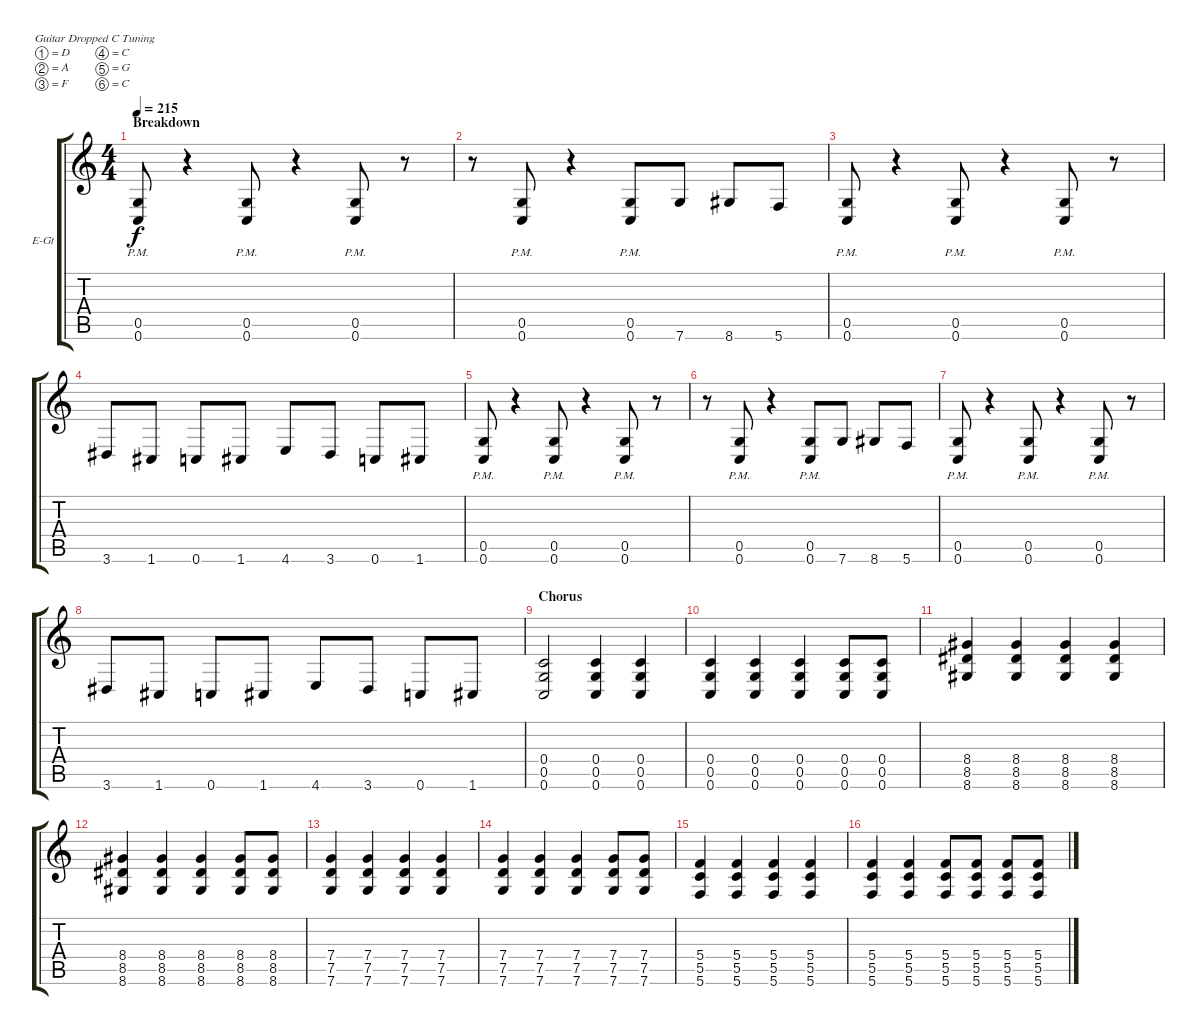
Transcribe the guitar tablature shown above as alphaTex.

\defaultSystemsLayout 4
\bracketExtendMode groupsimilarinstruments
\firstSystemTrackNameOrientation horizontal
\otherSystemsTrackNameOrientation horizontal
\track ("Guitar 2" "E-Gt") {instrument distortionguitar}
\staff {score tabs}
\tuning (D4 A3 F3 C3 G2 C2)
\ts (4 4)
\section ("" "Breakdown")
\tempo 215
\clef g2
\ks c
(0.6{pm} 0.5{pm}).8{dy f} r.4 (0.5{pm} 0.6{pm}).8 r.4 (0.6{pm} 0.5{pm}).8 r.8 |
r.8 (0.5{pm} 0.6{pm}).8 r.4 (0.6{pm} 0.5{pm}).8 7.6.8 8.6.8 5.6.8 |
(0.6{pm} 0.5{pm}).8 r.4 (0.5{pm} 0.6{pm}).8 r.4 (0.6{pm} 0.5{pm}).8 r.8 |
3.6.8 1.6.8 0.6.8 1.6.8 4.6.8 3.6.8 0.6.8 1.6.8 |
(0.6{pm} 0.5{pm}).8 r.4 (0.5{pm} 0.6{pm}).8 r.4 (0.6{pm} 0.5{pm}).8 r.8 |
r.8 (0.5{pm} 0.6{pm}).8 r.4 (0.6{pm} 0.5{pm}).8 7.6.8 8.6.8 5.6.8 |
(0.6{pm} 0.5{pm}).8 r.4 (0.5{pm} 0.6{pm}).8 r.4 (0.6{pm} 0.5{pm}).8 r.8 |
3.6.8 1.6.8 0.6.8 1.6.8 4.6.8 3.6.8 0.6.8 1.6.8 |
\section ("" "Chorus")
(0.6 0.5 0.4).2 (0.6 0.5 0.4).4 (0.6 0.5 0.4).4 |
(0.6 0.5 0.4).4 (0.6 0.5 0.4).4 (0.6 0.5 0.4).4 (0.6 0.5 0.4).8 (0.4 0.5 0.6).8 |
(8.6 8.5 8.4).4 (8.6 8.5 8.4).4 (8.6 8.5 8.4).4 (8.6 8.5 8.4).4 |
(8.6 8.5 8.4).4 (8.6 8.5 8.4).4 (8.6 8.5 8.4).4 (8.4 8.6 8.5).8 (8.4 8.5 8.6).8 |
(7.6 7.5 7.4).4 (7.6 7.5 7.4).4 (7.6 7.5 7.4).4 (7.6 7.5 7.4).4 |
(7.6 7.5 7.4).4 (7.6 7.5 7.4).4 (7.6 7.5 7.4).4 (7.6 7.5 7.4).8 (7.6 7.5 7.4).8 |
(5.6 5.5 5.4).4 (5.6 5.5 5.4).4 (5.6 5.5 5.4).4 (5.6 5.5 5.4).4 |
(5.6 5.5 5.4).4 (5.6 5.5 5.4).4 (5.6 5.5 5.4).8 (5.6 5.5 5.4).8 (5.6 5.5 5.4).8 (5.6 5.5 5.4).8
